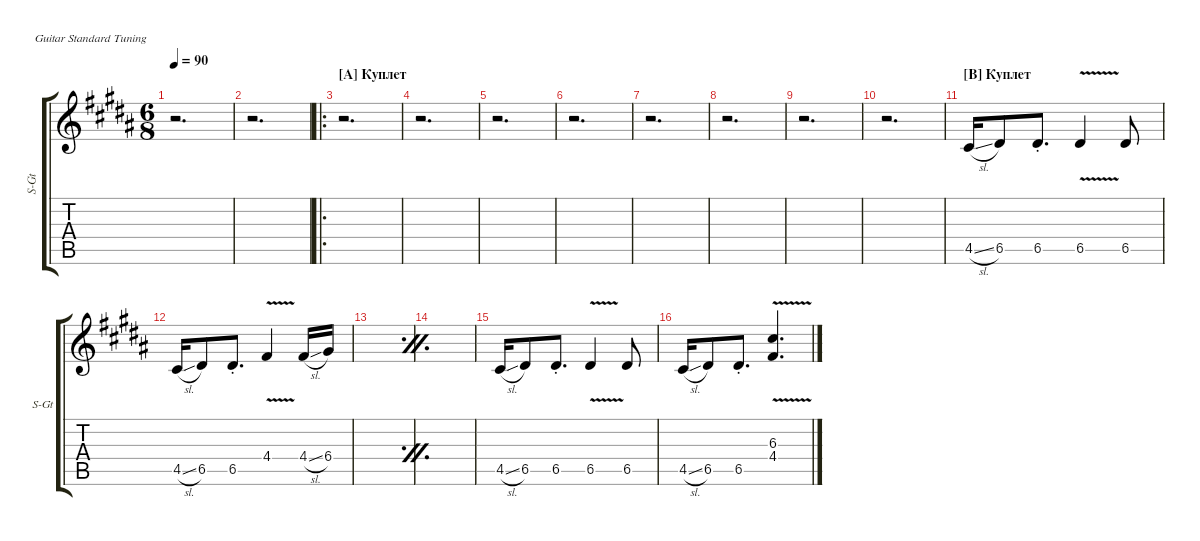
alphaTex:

\defaultSystemsLayout 4
\hideDynamics
\bracketExtendMode groupsimilarinstruments
\singleTrackTrackNamePolicy allsystems
\multiTrackTrackNamePolicy allsystems
\otherSystemsTrackNameOrientation horizontal
\track ("Guitar 3" "S-Gt") {mute instrument acousticguitarsteel}
\staff {score tabs}
\tuning (E4 B3 G3 D3 A2 E2)
\ts (6 8)
\tempo 90
\clef g2
\scale
0.25
\ks b
r.2{d dy mf} |
\scale
0.25 r.2{d} |
\ro
\section ("A" "Куплет")
\scale
0.25 r.2{d} |
\scale
0.25 r.2{d} |
\scale
0.25 r.2{d} |
\scale
0.25 r.2{d} |
\scale
0.25 r.2{d} |
\scale
0.25 r.2{d} |
r.2{d} |
r.2{d} |
\section ("B" "Куплет")
4.5{sl}.16 6.5.8 6.5{st}.8{d} 6.5{v}.4 6.5.8 |
4.5{sl}.16 6.5.8 6.5{st}.8{d} 4.4{v}.4 4.4{sl}.16 6.4.16 |
\simile firstofdouble
|
\simile secondofdouble
|
\simile none
4.5{sl}.16 6.5.8 6.5{st}.8{d} 6.5{v}.4 6.5.8 |
4.5{sl}.16 6.5.8 6.5{st}.8{d} (4.4{v} 6.3).4{d}
